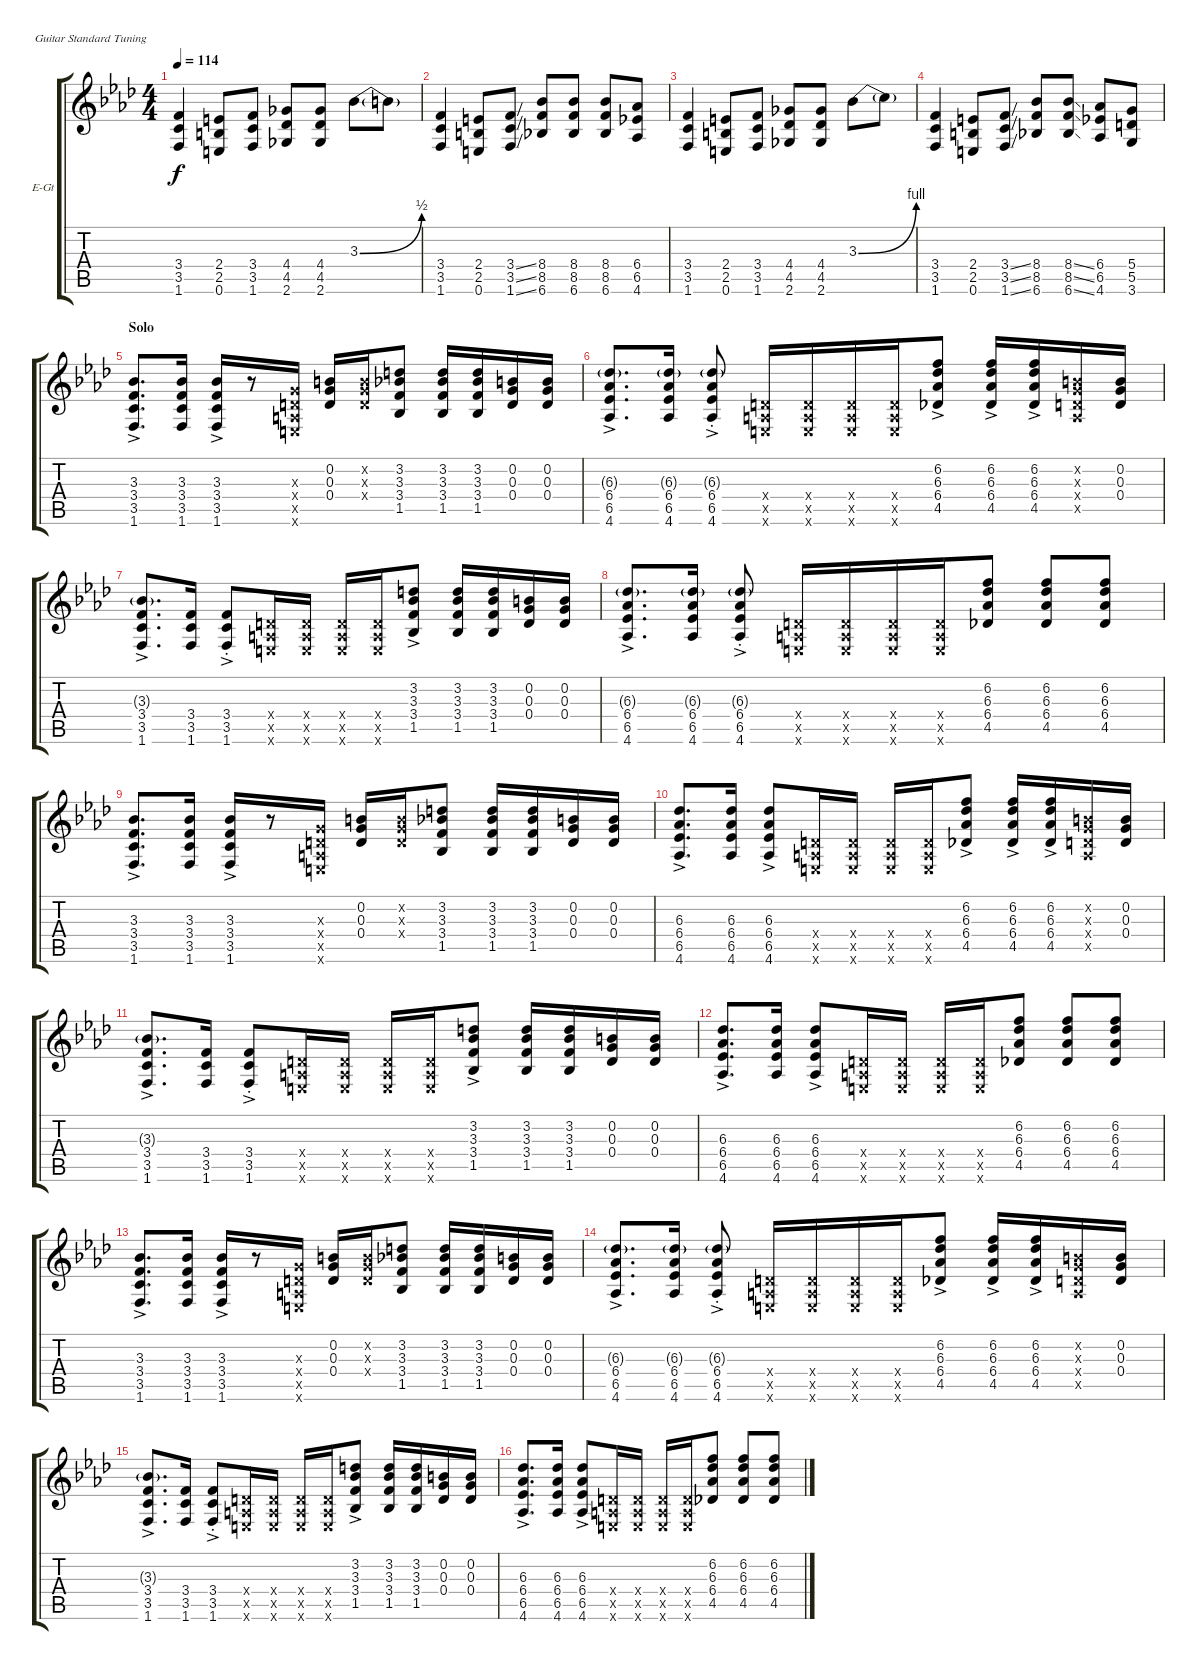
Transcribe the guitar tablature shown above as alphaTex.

\defaultSystemsLayout 4
\bracketExtendMode groupsimilarinstruments
\firstSystemTrackNameOrientation horizontal
\otherSystemsTrackNameOrientation horizontal
\track ("Guitar" "E-Gt") {instrument distortionguitar}
\staff {score tabs}
\tuning (E4 B3 G3 D3 A2 E2)
\ts (4 4)
\tempo 114
\clef g2
\scale
1.07692
\ks ab
(1.6 3.5 3.4).4{dy f} (0.6 2.5 2.4).8 (1.6 3.5 3.4).8 (2.6 4.5 4.4).8 (2.6 4.5 4.4).8 3.3{be (bend 0 0 59.4 2)}.8 3.3{t}.8 |
\scale
0.923077 (1.6 3.5 3.4).4 (0.6 2.5 2.4).8 (1.6{ss} 3.4{ss} 3.5{ss}).8 (6.6 8.5 8.4).8 (6.6 8.5 8.4).8 (6.6 8.5 8.4).8 (4.6 6.5 6.4).8 |
\scale
1.07692 (1.6 3.5 3.4).4 (0.6 2.5 2.4).8 (1.6 3.5 3.4).8 (2.6 4.5 4.4).8 (2.6 4.5 4.4).8 3.3{be (bend 0 0 59.4 4)}.8 3.3{t}.8 |
\scale
0.923077 (1.6 3.5 3.4).4 (0.6 2.5 2.4).8 (1.6{ss} 3.4{ss} 3.5{ss}).8 (6.6 8.5 8.4).8 (6.6{ss} 8.5{ss} 8.4{ss}).8 (6.4 4.6 6.5).8 (3.6 5.5 5.4).8 |
\section ("" "Solo")
\scale
1.07692 (1.6 3.5 3.4 3.3{ac}).8{d} (1.6 3.5 3.4 3.3).16 (1.6 3.5 3.4 3.3{ac}).16 r.8 (0.5{x} 0.6{x} 0.4{x} 0.3{x}).16 (0.4 0.3 0.2).16 (0.2{x} 0.3{x} 0.4{x}).16 (1.5 3.4 3.3 3.2).8 (1.5 3.4 3.3 3.2).16 (1.5 3.4 3.3 3.2).16 (0.4 0.3 0.2).16 (0.4 0.3 0.2).16 |
\scale
0.923077 (4.6{ac} 6.5 6.4 6.3{g}).8{d} (4.6 6.5 6.4 6.3{g}).16 (4.6{ac st} 6.5 6.4 6.3{g}).8{beam split} (0.6{x} 0.5{x} 0.4{x}).16{beam merge} (0.6{x} 0.5{x} 0.4{x}).16{beam merge} (0.6{x} 0.5{x} 0.4{x}).16{beam merge} (0.6{x} 0.5{x} 0.4{x}).16 (4.5 6.4 6.3 6.2{ac}).8 (4.5{ac} 6.4{ac} 6.3{ac} 6.2{ac}).16 (4.5{ac} 6.4{ac} 6.3{ac} 6.2{ac}).16 (0.5{x} 0.4{x} 0.3{x} 0.2{x}).16 (0.2 0.3 0.4).16 |
\scale
1.07692 (1.6{ac} 3.5 3.4 3.3{g}).8{d} (1.6 3.5 3.4).16 (1.6 3.5 3.4{ac st}).8 (0.6{x} 0.5{x} 0.4{x}).16 (0.6{x} 0.5{x} 0.4{x}).16 (0.6{x} 0.5{x} 0.4{x}).16 (0.6{x} 0.5{x} 0.4{x}).16 (1.5 3.4 3.3 3.2{ac}).8 (1.5 3.4 3.3 3.2).16 (1.5 3.4 3.3 3.2).16 (0.4 0.3 0.2).16 (0.2 0.3 0.4).16 |
\scale
0.923077 (4.6{ac} 6.5 6.4 6.3{g}).8{d} (4.6 6.5 6.4 6.3{g}).16 (4.6{ac st} 6.5 6.4 6.3{g}).8{beam split} (0.6{x} 0.5{x} 0.4{x}).16{beam merge} (0.6{x} 0.5{x} 0.4{x}).16{beam merge} (0.6{x} 0.5{x} 0.4{x}).16{beam merge} (0.6{x} 0.5{x} 0.4{x}).16 (4.5 6.4 6.3 6.2).8 (4.5 6.4 6.3 6.2).8 (4.5 6.4 6.3 6.2).8 |
\scale
1.07692 (1.6 3.5 3.4 3.3{ac}).8{d} (1.6 3.5 3.4 3.3).16 (1.6 3.5 3.4 3.3{ac}).16 r.8 (0.5{x} 0.6{x} 0.4{x} 0.3{x}).16 (0.4 0.3 0.2).16 (0.2{x} 0.3{x} 0.4{x}).16 (1.5 3.4 3.3 3.2).8 (1.5 3.4 3.3 3.2).16 (1.5 3.4 3.3 3.2).16 (0.4 0.3 0.2).16 (0.4 0.3 0.2).16 |
\scale
0.923077 (4.6{ac} 6.5 6.4 6.3).8{d} (4.6 6.5 6.4 6.3).16 (4.6{ac} 6.5 6.4 6.3).8 (0.6{x} 0.5{x} 0.4{x}).16{beam merge} (0.6{x} 0.5{x} 0.4{x}).16{beam split} (0.6{x} 0.5{x} 0.4{x}).16{beam merge} (0.6{x} 0.5{x} 0.4{x}).16 (4.5 6.4 6.3 6.2{ac}).8 (4.5{ac} 6.4{ac} 6.3{ac} 6.2{ac}).16 (4.5{ac} 6.4{ac} 6.3{ac} 6.2{ac}).16 (0.5{x} 0.4{x} 0.3{x} 0.2{x}).16 (0.2 0.3 0.4).16 |
\scale
1.07692 (1.6{ac} 3.5 3.4 3.3{g}).8{d} (1.6 3.5 3.4).16 (1.6 3.5 3.4{ac st}).8 (0.6{x} 0.5{x} 0.4{x}).16 (0.6{x} 0.5{x} 0.4{x}).16 (0.6{x} 0.5{x} 0.4{x}).16 (0.6{x} 0.5{x} 0.4{x}).16 (1.5 3.4 3.3 3.2{ac}).8 (1.5 3.4 3.3 3.2).16 (1.5 3.4 3.3 3.2).16 (0.4 0.3 0.2).16 (0.2 0.3 0.4).16 |
\scale
0.923077 (4.6{ac} 6.5 6.4 6.3).8{d} (4.6 6.5 6.4 6.3).16 (4.6{ac} 6.5 6.4 6.3).8 (0.6{x} 0.5{x} 0.4{x}).16{beam merge} (0.6{x} 0.5{x} 0.4{x}).16{beam split} (0.6{x} 0.5{x} 0.4{x}).16{beam merge} (0.6{x} 0.5{x} 0.4{x}).16 (4.5 6.4 6.3 6.2).8 (4.5 6.4 6.3 6.2).8 (4.5 6.4 6.3 6.2).8 |
\scale
1.07692 (1.6 3.5 3.4 3.3{ac}).8{d} (1.6 3.5 3.4 3.3).16 (1.6 3.5 3.4 3.3{ac}).16 r.8 (0.5{x} 0.6{x} 0.4{x} 0.3{x}).16 (0.4 0.3 0.2).16 (0.2{x} 0.3{x} 0.4{x}).16 (1.5 3.4 3.3 3.2).8 (1.5 3.4 3.3 3.2).16 (1.5 3.4 3.3 3.2).16 (0.4 0.3 0.2).16 (0.4 0.3 0.2).16 |
\scale
0.923077 (4.6{ac} 6.5 6.4 6.3{g}).8{d} (4.6 6.5 6.4 6.3{g}).16 (4.6{ac st} 6.5 6.4 6.3{g}).8{beam split} (0.6{x} 0.5{x} 0.4{x}).16{beam merge} (0.6{x} 0.5{x} 0.4{x}).16{beam merge} (0.6{x} 0.5{x} 0.4{x}).16{beam merge} (0.6{x} 0.5{x} 0.4{x}).16 (4.5 6.4 6.3 6.2{ac}).8 (4.5{ac} 6.4{ac} 6.3{ac} 6.2{ac}).16 (4.5{ac} 6.4{ac} 6.3{ac} 6.2{ac}).16 (0.5{x} 0.4{x} 0.3{x} 0.2{x}).16 (0.2 0.3 0.4).16 |
\scale
1.07692 (1.6{ac} 3.5 3.4 3.3{g}).8{d} (1.6 3.5 3.4).16 (1.6 3.5 3.4{ac st}).8 (0.6{x} 0.5{x} 0.4{x}).16 (0.6{x} 0.5{x} 0.4{x}).16 (0.6{x} 0.5{x} 0.4{x}).16 (0.6{x} 0.5{x} 0.4{x}).16 (1.5 3.4 3.3 3.2{ac}).8 (1.5 3.4 3.3 3.2).16 (1.5 3.4 3.3 3.2).16 (0.4 0.3 0.2).16 (0.2 0.3 0.4).16 |
\scale
0.923077 (4.6{ac} 6.5 6.4 6.3).8{d} (4.6 6.5 6.4 6.3).16 (4.6{ac} 6.5 6.4 6.3).8 (0.6{x} 0.5{x} 0.4{x}).16{beam merge} (0.6{x} 0.5{x} 0.4{x}).16{beam split} (0.6{x} 0.5{x} 0.4{x}).16{beam merge} (0.6{x} 0.5{x} 0.4{x}).16 (4.5 6.4 6.3 6.2).8 (4.5 6.4 6.3 6.2).8 (4.5 6.4 6.3 6.2).8
